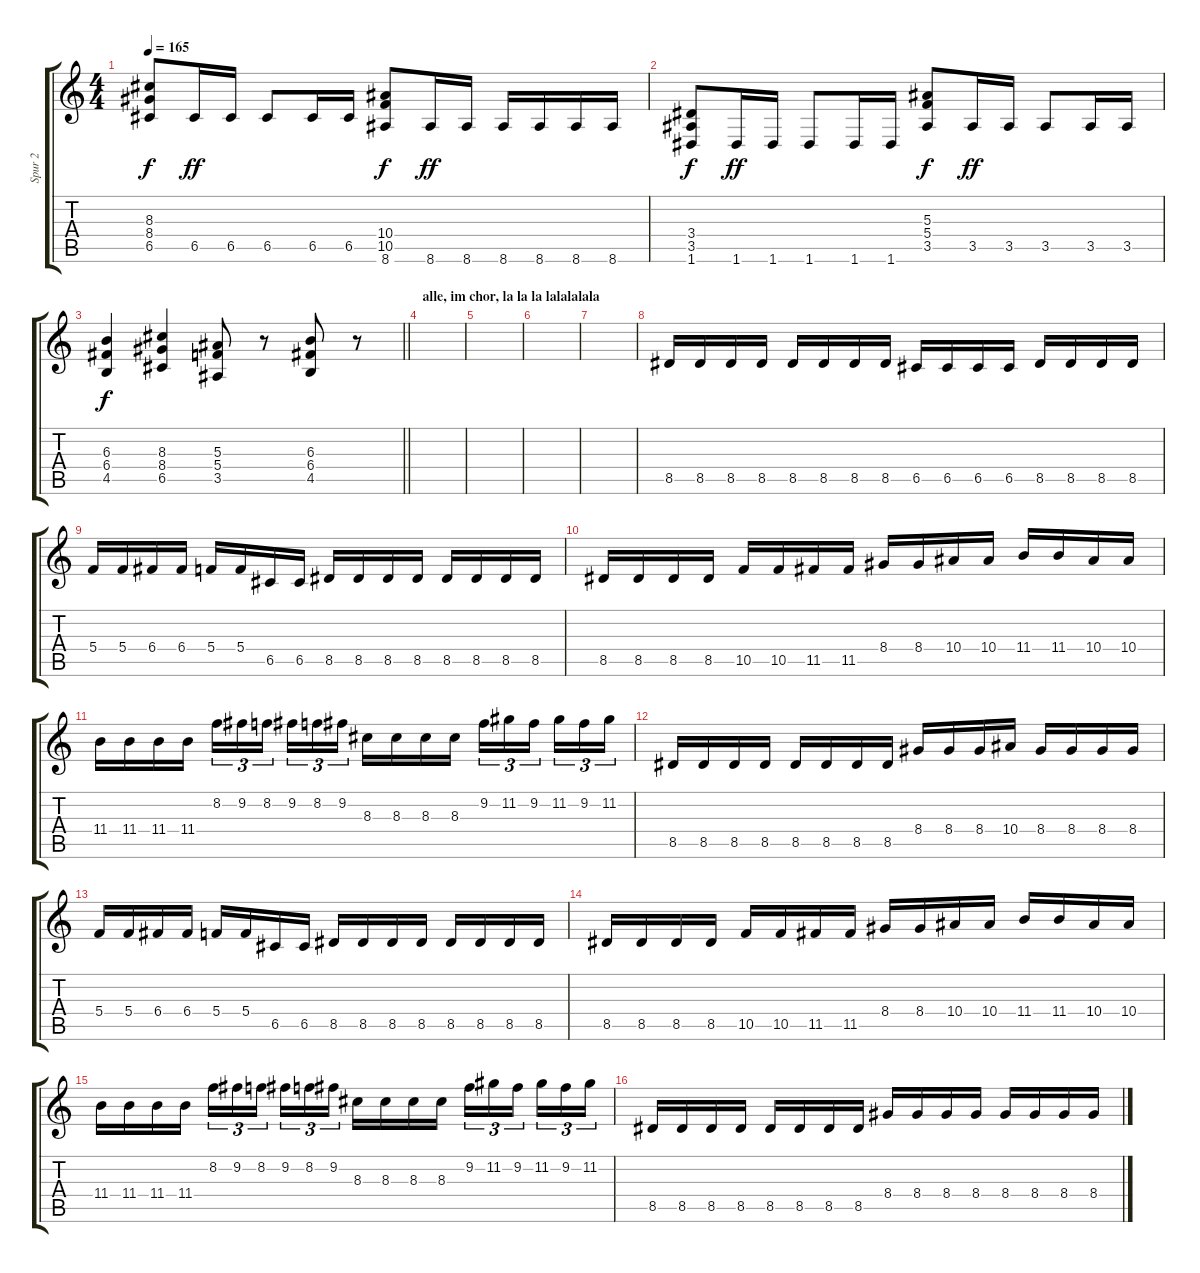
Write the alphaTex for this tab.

\track ("Spur 2" "Spur 2") {instrument distortionguitar}
\staff {score tabs}
\tuning (D4 A3 F3 C3 G2 D2) {hide}
\ts (4 4)
\tempo 165
\clef g2
\ks c
(8.3 8.4 6.5).8{dy f} 6.5.16{dy ff} 6.5.16 6.5.8 6.5.16 6.5.16 (10.4 10.5 8.6).8{dy f} 8.6.16{dy ff} 8.6.16 8.6.16 8.6.16 8.6.16 8.6.16 |
(3.4 3.5 1.6).8{dy f} 1.6.16{dy ff} 1.6.16 1.6.8 1.6.16 1.6.16 (5.3 5.4 3.5).8{dy f} 3.5.16{dy ff} 3.5.16 3.5.8 3.5.16 3.5.16 |
\barLineRight lightlight
(6.3 6.4 4.5).4{dy f} (8.3 8.4 6.5).4 (5.3 5.4 3.5).8 r.8 (6.3 6.4 4.5).8 r.8 |
\section ("" "alle, im chor, la la la lalalalala")
|
|
|
|
8.5.16 8.5.16 8.5.16 8.5.16 8.5.16 8.5.16 8.5.16 8.5.16 6.5.16 6.5.16 6.5.16 6.5.16 8.5.16 8.5.16 8.5.16 8.5.16 |
5.4.16 5.4.16 6.4.16 6.4.16 5.4.16 5.4.16 6.5.16 6.5.16 8.5.16 8.5.16 8.5.16 8.5.16 8.5.16 8.5.16 8.5.16 8.5.16 |
8.5.16 8.5.16 8.5.16 8.5.16 10.5.16 10.5.16 11.5.16 11.5.16 8.4.16 8.4.16 10.4.16 10.4.16 11.4.16 11.4.16 10.4.16 10.4.16 |
11.4.16 11.4.16 11.4.16 11.4.16 8.2.16{tu (3 2)} 9.2.16{tu (3 2)} 8.2.16{tu (3 2) beam splitsecondary} 9.2.16{tu (3 2)} 8.2.16{tu (3 2)} 9.2.16{tu (3 2)} 8.3.16 8.3.16 8.3.16 8.3.16 9.2.16{tu (3 2)} 11.2.16{tu (3 2)} 9.2.16{tu (3 2) beam splitsecondary} 11.2.16{tu (3 2)} 9.2.16{tu (3 2)} 11.2.16{tu (3 2)} |
8.5.16 8.5.16 8.5.16 8.5.16 8.5.16 8.5.16 8.5.16 8.5.16 8.4.16 8.4.16 8.4.16 10.4.16 8.4.16 8.4.16 8.4.16 8.4.16 |
5.4.16 5.4.16 6.4.16 6.4.16 5.4.16 5.4.16 6.5.16 6.5.16 8.5.16 8.5.16 8.5.16 8.5.16 8.5.16 8.5.16 8.5.16 8.5.16 |
8.5.16 8.5.16 8.5.16 8.5.16 10.5.16 10.5.16 11.5.16 11.5.16 8.4.16 8.4.16 10.4.16 10.4.16 11.4.16 11.4.16 10.4.16 10.4.16 |
11.4.16 11.4.16 11.4.16 11.4.16 8.2.16{tu (3 2)} 9.2.16{tu (3 2)} 8.2.16{tu (3 2) beam splitsecondary} 9.2.16{tu (3 2)} 8.2.16{tu (3 2)} 9.2.16{tu (3 2)} 8.3.16 8.3.16 8.3.16 8.3.16 9.2.16{tu (3 2)} 11.2.16{tu (3 2)} 9.2.16{tu (3 2) beam splitsecondary} 11.2.16{tu (3 2)} 9.2.16{tu (3 2)} 11.2.16{tu (3 2)} |
8.5.16 8.5.16 8.5.16 8.5.16 8.5.16 8.5.16 8.5.16 8.5.16 8.4.16 8.4.16 8.4.16 8.4.16 8.4.16 8.4.16 8.4.16 8.4.16
